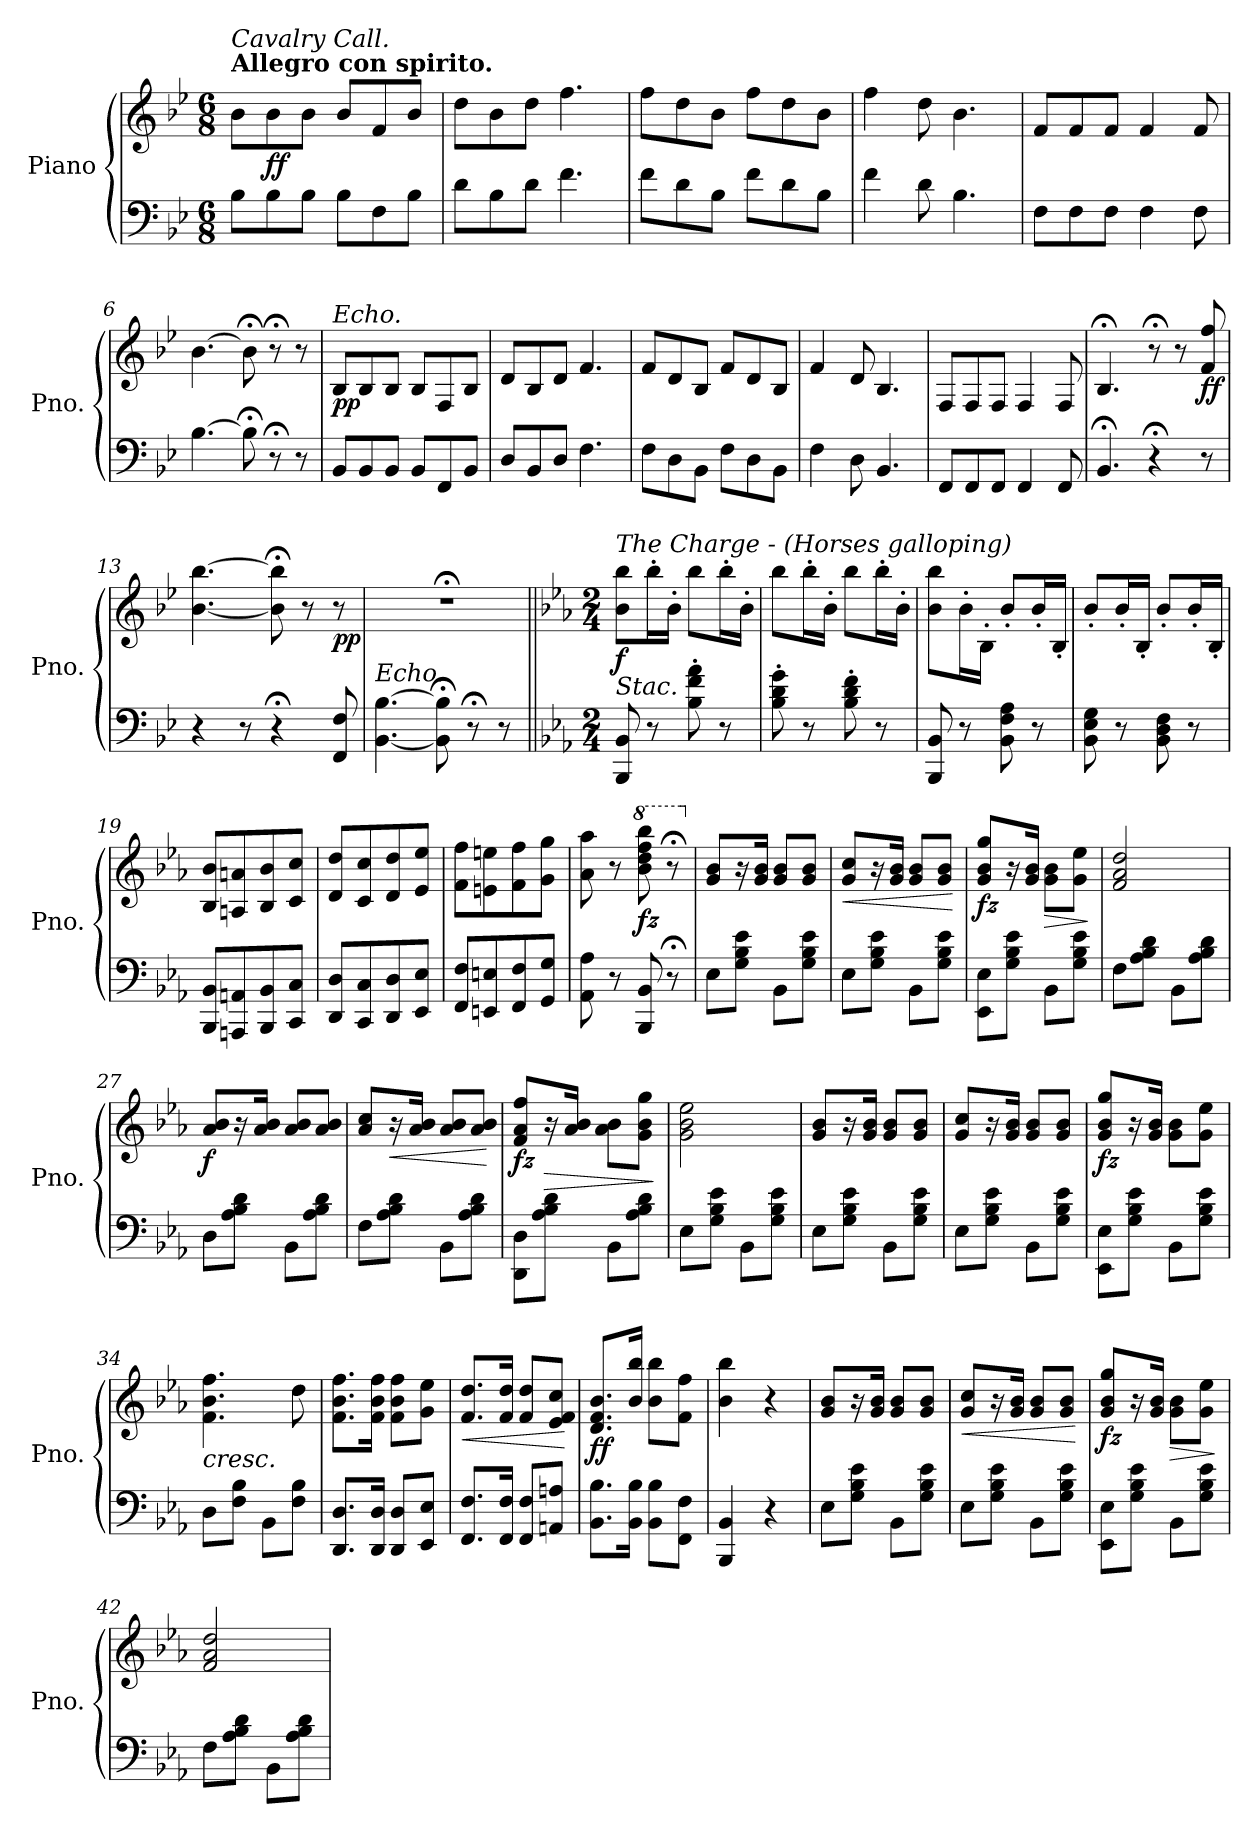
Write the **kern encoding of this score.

**kern	**kern	**dynam
*part1	*part1	*part1
*staff2	*staff1	*staff1/2
*I"Piano	*	*
*I'Pno.	*	*
*clefF4	*clefG2	*
*k[b-e-]	*k[b-e-]	*
*M6/8	*M6/8	*
=1	=1	=1
!	!LO:TX:a:B:t=Allegro con spirito.	!
!	!LO:TX:a:i:t=Cavalry Call.	!
8B-\L	8b-\L	.
!	!	!LO:DY:b
8B-\	8b-\	ff
8B-\J	8b-\J	.
8B-\L	8b-/L	.
8F\	8f/	.
8B-\J	8b-/J	.
=2	=2	=2
8d\L	8dd\L	.
8B-\	8b-\	.
8d\J	8dd\J	.
4.f\	4.ff\	.
=3	=3	=3
8f\L	8ff\L	.
8d\	8dd\	.
8B-\J	8b-\J	.
8f\L	8ff\L	.
8d\	8dd\	.
8B-\J	8b-\J	.
=4	=4	=4
4f\	4ff\	.
8d\	8dd\	.
4.B-\	4.b-\	.
=5	=5	=5
8F\L	8f/L	.
8F\	8f/	.
8F\J	8f/J	.
4F\	4f/	.
8F\	8f/	.
=6	=6	=6
[4.B-\	[4.b-\	.
8B-;<\]	8b-;<\]	.
8r;<	8r;<	.
8r	8r	.
=7	=7	=7
!	!LO:TX:a:i:t=Echo.	!
!	!	!LO:DY:b
8BB-/L	8B-/L	pp
8BB-/	8B-/	.
8BB-/J	8B-/J	.
8BB-/L	8B-/L	.
8FF/	8F/	.
8BB-/J	8B-/J	.
!!LO:LB:g=z
=8	=8	=8
8D/L	8d/L	.
8BB-/	8B-/	.
8D/J	8d/J	.
4.F\	4.f/	.
=9	=9	=9
8F\L	8f/L	.
8D\	8d/	.
8BB-\J	8B-/J	.
8F\L	8f/L	.
8D\	8d/	.
8BB-\J	8B-/J	.
=10	=10	=10
4F\	4f/	.
8D\	8d/	.
4.BB-/	4.B-/	.
=11	=11	=11
8FF/L	8F/L	.
8FF/	8F/	.
8FF/J	8F/J	.
4FF/	4F/	.
8FF/	8F/	.
!!LO:LB:g=z
=12	=12	=12
4.BB-;</	4.B-;</	.
4r;<	8r;<	.
.	8r	.
!	!	!LO:DY:b
8r	8f/ 8ff/	ff
=13	=13	=13
4r	[4.b-\ [4.bb-\	.
8r	.	.
4r;<	8b-\];< 8bb-\];<	.
.	8r	.
!	!	!LO:DY:b
8FF/ 8F/	8r	pp
=14	=14	=14
!LO:TX:a:i:t=Echo.	!	!
[4.BB-\ [4.B-\	2.r;<	.
8BB-\];< 8B-\];<	.	.
8r;<	.	.
8r	.	.
=15||	=15||	=15||
*k[b-e-a-]	*k[b-e-a-]	*
*M2/4	*M2/4	*
*	*MM140	*
!	!LO:TX:a:i:t=The Charge - (Horses galloping)	!
!LO:TX:a:i:t=Stac.	!	!
!	!	!LO:DY:b
8BBB-/ 8BB-/	8b-\ 8bb-\L	f
8r	16bb-'\L	.
.	16b-'\JJ	.
8B-\' 8f\' 8a-\'	8bb-\L	.
8r	16bb-'\L	.
.	16b-'\JJ	.
=16	=16	=16
8B-\' 8d\' 8g\'	8bb-\L	.
8r	16bb-'\L	.
.	16b-'\JJ	.
8B-\' 8d\' 8f\'	8bb-\L	.
8r	16bb-'\L	.
.	16b-'\JJ	.
!!LO:LB:g=z
=17	=17	=17
8BBB-/ 8BB-/	8b-\ 8bb-\L	.
8r	16b-'\L	.
.	16B-'\JJ	.
8BB-\ 8F\ 8A-\	8b-'/L	.
8r	16b-'/L	.
.	16B-'/JJ	.
=18	=18	=18
8BB-\ 8E-\ 8G\	8b-'/L	.
8r	16b-'/L	.
.	16B-'/JJ	.
8BB-\ 8D\ 8F\	8b-'/L	.
8r	16b-'/L	.
.	16B-'/JJ	.
=19	=19	=19
8BBB-/ 8BB-/L	8B-/ 8b-/L	.
8AAAn/ 8AAn/	8An/ 8an/	.
8BBB-/ 8BB-/	8B-/ 8b-/	.
8CC/ 8C/J	8c/ 8cc/J	.
=20	=20	=20
8DD/ 8D/L	8d/ 8dd/L	.
8CC/ 8C/	8c/ 8cc/	.
8DD/ 8D/	8d/ 8dd/	.
8EE-/ 8E-/J	8e-/ 8ee-/J	.
=21	=21	=21
8FF/ 8F/L	8f\ 8ff\L	.
8EEn/ 8En/	8en\ 8een\	.
8FF/ 8F/	8f\ 8ff\	.
8GG/ 8G/J	8g\ 8gg\J	.
=22	=22	=22
8AA-\ 8A-\	8a-\ 8aa-\	.
8r	8r	.
*	*8va	*
!	!	!LO:DY:b
8BBB-/ 8BB-/	8bb-\ 8ddd\ 8fff\ 8bbb-\	fz
8r;<	8r;<	.
!!LO:LB:g=z
=23	=23	=23
*	*X8va	*
8E-\L	8g/ 8b-/L	.
8G\ 8B-\ 8e-\J	16r	.
.	16g/ 16b-/Jk	.
8BB-\L	8g/ 8b-/L	.
8G\ 8B-\ 8e-\J	8g/ 8b-/J	.
=24	=24	=24
!	!	!LO:HP:b
8E-\L	8g/ 8cc/L	<
8G\ 8B-\ 8e-\J	16r	.
.	16g/ 16b-/Jk	.
8BB-\L	8g/ 8b-/L	.
8G\ 8B-\ 8e-\J	8g/ 8b-/J	.
.	.	[
=25	=25	=25
!	!	!LO:DY:b
8EE-\ 8E-\L	8g/ 8b-/ 8gg/L	fz
8G\ 8B-\ 8e-\J	16r	.
.	16g/ 16b-/Jk	.
!	!	!LO:HP:b
8BB-\L	8g\ 8b-\L	>
8G\ 8B-\ 8e-\J	8g\ 8ee-\J	.
.	.	]
=26	=26	=26
8F\L	2f/ 2a-/ 2dd/	.
8A-\ 8B-\ 8d\J	.	.
8BB-\L	.	.
8A-\ 8B-\ 8d\J	.	.
=27	=27	=27
!	!	!LO:DY:b
8D\L	8a-/ 8b-/L	f
8A-\ 8B-\ 8d\J	16r	.
.	16a-/ 16b-/Jk	.
8BB-\L	8a-/ 8b-/L	.
8A-\ 8B-\ 8d\J	8a-/ 8b-/J	.
!!LO:PB:g=z
=28	=28	=28
8F\L	8a-/ 8cc/L	.
!	!	!LO:HP:b
8A-\ 8B-\ 8d\J	16r	<
.	16a-/ 16b-/Jk	.
8BB-\L	8a-/ 8b-/L	.
8A-\ 8B-\ 8d\J	8a-/ 8b-/J	.
.	.	[
=29	=29	=29
!	!	!LO:DY:b
8DD\ 8D\L	8f/ 8a-/ 8ff/L	fz
!	!	!LO:HP:b
8A-\ 8B-\ 8d\J	16r	>
.	16a-/ 16b-/Jk	.
8BB-\L	8a-\ 8b-\L	.
8A-\ 8B-\ 8d\J	8g\ 8b-\ 8gg\J	.
.	.	]
=30	=30	=30
8E-\L	2g\ 2b-\ 2ee-\	.
8G\ 8B-\ 8e-\J	.	.
8BB-\L	.	.
8G\ 8B-\ 8e-\J	.	.
=31	=31	=31
8E-\L	8g/ 8b-/L	.
8G\ 8B-\ 8e-\J	16r	.
.	16g/ 16b-/Jk	.
8BB-\L	8g/ 8b-/L	.
8G\ 8B-\ 8e-\J	8g/ 8b-/J	.
=32	=32	=32
8E-\L	8g/ 8cc/L	.
8G\ 8B-\ 8e-\J	16r	.
.	16g/ 16b-/Jk	.
8BB-\L	8g/ 8b-/L	.
8G\ 8B-\ 8e-\J	8g/ 8b-/J	.
=33	=33	=33
!	!	!LO:DY:b
8EE-\ 8E-\L	8g/ 8b-/ 8gg/L	fz
8G\ 8B-\ 8e-\J	16r	.
.	16g/ 16b-/Jk	.
8BB-\L	8g\ 8b-\L	.
8G\ 8B-\ 8e-\J	8g\ 8ee-\J	.
=34	=34	=34
!	!LO:TX:b:i:t=cresc.	!
8D\L	4.f\ 4.b-\ 4.ff\	.
8F\ 8B-\J	.	.
8BB-\L	.	.
8F\ 8B-\J	8dd\	.
=35	=35	=35
8.DD/ 8.D/L	8.f\ 8.b-\ 8.ff\L	.
16DD/ 16D/Jk	16f\ 16b-\ 16ff\Jk	.
8DD/ 8D/L	8f\ 8b-\ 8ff\L	.
8EE-/ 8E-/J	8g\ 8ee-\J	.
!!LO:LB:g=z
=36	=36	=36
!	!	!LO:HP:b
8.FF/ 8.F/L	8.f/ 8.dd/L	<
16FF/ 16F/Jk	16f/ 16dd/Jk	.
8FF/ 8F/L	8f/ 8dd/L	.
8AAn/ 8An/J	8e-/ 8f/ 8cc/J	.
.	.	[
=37	=37	=37
!	!	!LO:DY:b
8.BB-\ 8.B-\L	8.d/ 8.f/ 8.b-/L	ff
16BB-\ 16B-\Jk	16b-/ 16bb-/Jk	.
8BB-\ 8B-\L	8b-\ 8bb-\L	.
8FF\ 8F\J	8f\ 8ff\J	.
=38	=38	=38
4BBB-/ 4BB-/	4b-\ 4bb-\	.
4r	4r	.
=39	=39	=39
8E-\L	8g/ 8b-/L	.
8G\ 8B-\ 8e-\J	16r	.
.	16g/ 16b-/Jk	.
8BB-\L	8g/ 8b-/L	.
8G\ 8B-\ 8e-\J	8g/ 8b-/J	.
!!LO:LB:g=z
=40	=40	=40
!	!	!LO:HP:b
8E-\L	8g/ 8cc/L	<
8G\ 8B-\ 8e-\J	16r	.
.	16g/ 16b-/Jk	.
8BB-\L	8g/ 8b-/L	.
8G\ 8B-\ 8e-\J	8g/ 8b-/J	.
.	.	[
=41	=41	=41
!	!	!LO:DY:b
8EE-\ 8E-\L	8g/ 8b-/ 8gg/L	fz
8G\ 8B-\ 8e-\J	16r	.
.	16g/ 16b-/Jk	.
!	!	!LO:HP:b
8BB-\L	8g\ 8b-\L	>
8G\ 8B-\ 8e-\J	8g\ 8ee-\J	.
.	.	]
=42	=42	=42
8F\L	2f/ 2a-/ 2dd/	.
8A-\ 8B-\ 8d\J	.	.
8BB-\L	.	.
8A-\ 8B-\ 8d\J	.	.
=	=	=
*-	*-	*-
